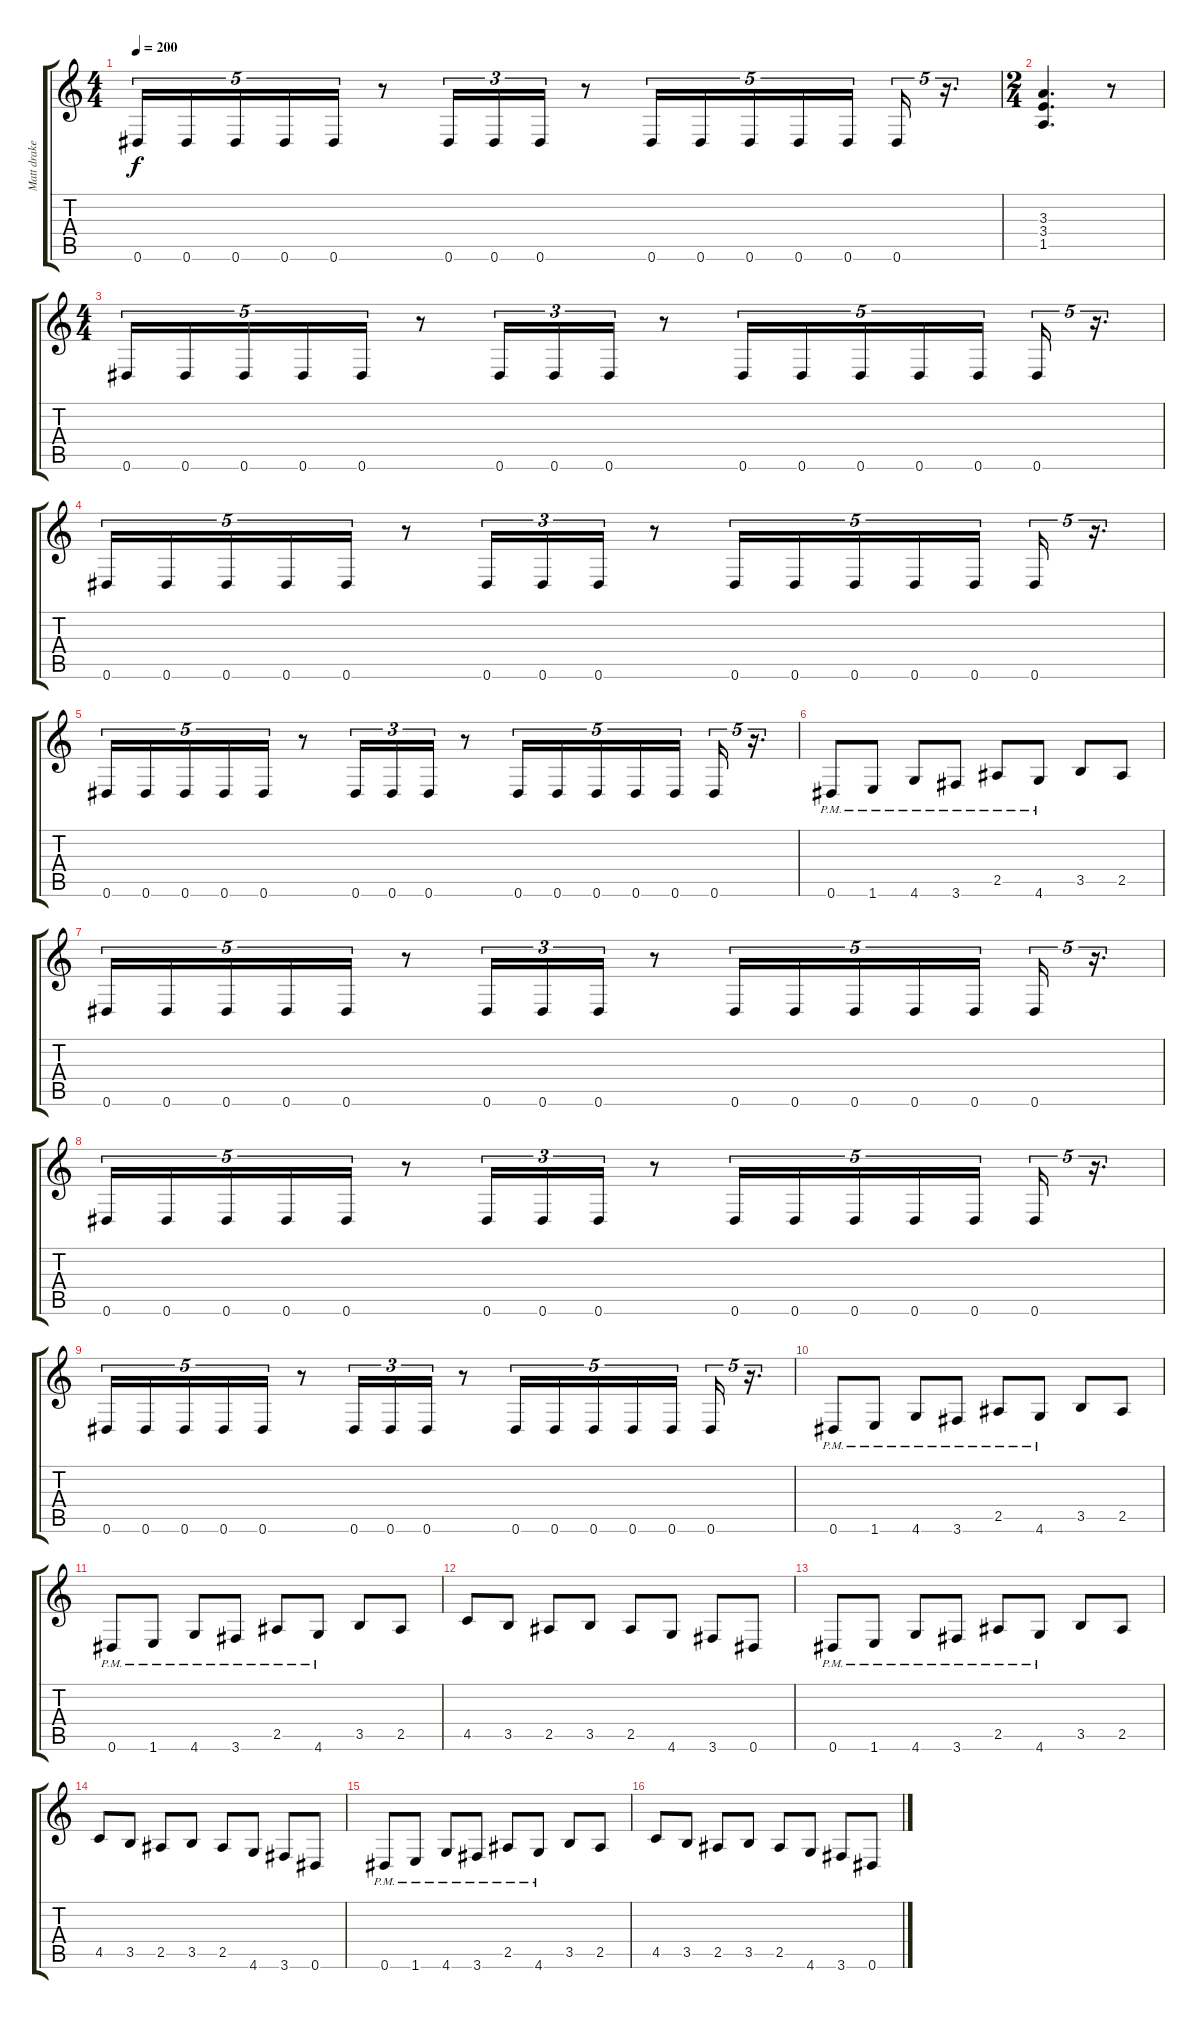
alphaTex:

\track ("Matt drake" "Matt drake") {instrument distortionguitar}
\staff {score tabs}
\tuning (Eb4 Bb3 Gb3 Db3 Ab2 Eb2) {hide}
\ts (4 4)
\tempo 200
\clef g2
\ks c
0.6.16{tu (5 4) dy f} 0.6.16{tu (5 4)} 0.6.16{tu (5 4)} 0.6.16{tu (5 4)} 0.6.16{tu (5 4)} r.8 0.6.16{tu (3 2)} 0.6.16{tu (3 2)} 0.6.16{tu (3 2)} r.8 0.6.16{tu (5 4)} 0.6.16{tu (5 4)} 0.6.16{tu (5 4)} 0.6.16{tu (5 4)} 0.6.16{tu (5 4) beam splitsecondary} 0.6.16{tu (5 4)} r.16{d tu (5 4)} |
\ts (2 4)
(3.3 3.4 1.5).4{d} r.8 |
\ts (4 4)
0.6.16{tu (5 4)} 0.6.16{tu (5 4)} 0.6.16{tu (5 4)} 0.6.16{tu (5 4)} 0.6.16{tu (5 4)} r.8 0.6.16{tu (3 2)} 0.6.16{tu (3 2)} 0.6.16{tu (3 2)} r.8 0.6.16{tu (5 4)} 0.6.16{tu (5 4)} 0.6.16{tu (5 4)} 0.6.16{tu (5 4)} 0.6.16{tu (5 4) beam splitsecondary} 0.6.16{tu (5 4)} r.16{d tu (5 4)} |
0.6.16{tu (5 4)} 0.6.16{tu (5 4)} 0.6.16{tu (5 4)} 0.6.16{tu (5 4)} 0.6.16{tu (5 4)} r.8 0.6.16{tu (3 2)} 0.6.16{tu (3 2)} 0.6.16{tu (3 2)} r.8 0.6.16{tu (5 4)} 0.6.16{tu (5 4)} 0.6.16{tu (5 4)} 0.6.16{tu (5 4)} 0.6.16{tu (5 4) beam splitsecondary} 0.6.16{tu (5 4)} r.16{d tu (5 4)} |
0.6.16{tu (5 4)} 0.6.16{tu (5 4)} 0.6.16{tu (5 4)} 0.6.16{tu (5 4)} 0.6.16{tu (5 4)} r.8 0.6.16{tu (3 2)} 0.6.16{tu (3 2)} 0.6.16{tu (3 2)} r.8 0.6.16{tu (5 4)} 0.6.16{tu (5 4)} 0.6.16{tu (5 4)} 0.6.16{tu (5 4)} 0.6.16{tu (5 4) beam splitsecondary} 0.6.16{tu (5 4)} r.16{d tu (5 4)} |
0.6{pm}.8 1.6{pm}.8 4.6{pm}.8 3.6{pm}.8 2.5{pm}.8 4.6{pm}.8 3.5.8 2.5.8 |
0.6.16{tu (5 4)} 0.6.16{tu (5 4)} 0.6.16{tu (5 4)} 0.6.16{tu (5 4)} 0.6.16{tu (5 4)} r.8 0.6.16{tu (3 2)} 0.6.16{tu (3 2)} 0.6.16{tu (3 2)} r.8 0.6.16{tu (5 4)} 0.6.16{tu (5 4)} 0.6.16{tu (5 4)} 0.6.16{tu (5 4)} 0.6.16{tu (5 4) beam splitsecondary} 0.6.16{tu (5 4)} r.16{d tu (5 4)} |
0.6.16{tu (5 4)} 0.6.16{tu (5 4)} 0.6.16{tu (5 4)} 0.6.16{tu (5 4)} 0.6.16{tu (5 4)} r.8 0.6.16{tu (3 2)} 0.6.16{tu (3 2)} 0.6.16{tu (3 2)} r.8 0.6.16{tu (5 4)} 0.6.16{tu (5 4)} 0.6.16{tu (5 4)} 0.6.16{tu (5 4)} 0.6.16{tu (5 4) beam splitsecondary} 0.6.16{tu (5 4)} r.16{d tu (5 4)} |
0.6.16{tu (5 4)} 0.6.16{tu (5 4)} 0.6.16{tu (5 4)} 0.6.16{tu (5 4)} 0.6.16{tu (5 4)} r.8 0.6.16{tu (3 2)} 0.6.16{tu (3 2)} 0.6.16{tu (3 2)} r.8 0.6.16{tu (5 4)} 0.6.16{tu (5 4)} 0.6.16{tu (5 4)} 0.6.16{tu (5 4)} 0.6.16{tu (5 4) beam splitsecondary} 0.6.16{tu (5 4)} r.16{d tu (5 4)} |
0.6{pm}.8 1.6{pm}.8 4.6{pm}.8 3.6{pm}.8 2.5{pm}.8 4.6{pm}.8 3.5.8 2.5.8 |
0.6{pm}.8 1.6{pm}.8 4.6{pm}.8 3.6{pm}.8 2.5{pm}.8 4.6{pm}.8 3.5.8 2.5.8 |
4.5.8 3.5.8 2.5.8 3.5.8 2.5.8 4.6.8 3.6.8 0.6.8 |
0.6{pm}.8 1.6{pm}.8 4.6{pm}.8 3.6{pm}.8 2.5{pm}.8 4.6{pm}.8 3.5.8 2.5.8 |
4.5.8 3.5.8 2.5.8 3.5.8 2.5.8 4.6.8 3.6.8 0.6.8 |
0.6{pm}.8 1.6{pm}.8 4.6{pm}.8 3.6{pm}.8 2.5{pm}.8 4.6{pm}.8 3.5.8 2.5.8 |
4.5.8 3.5.8 2.5.8 3.5.8 2.5.8 4.6.8 3.6.8 0.6.8
